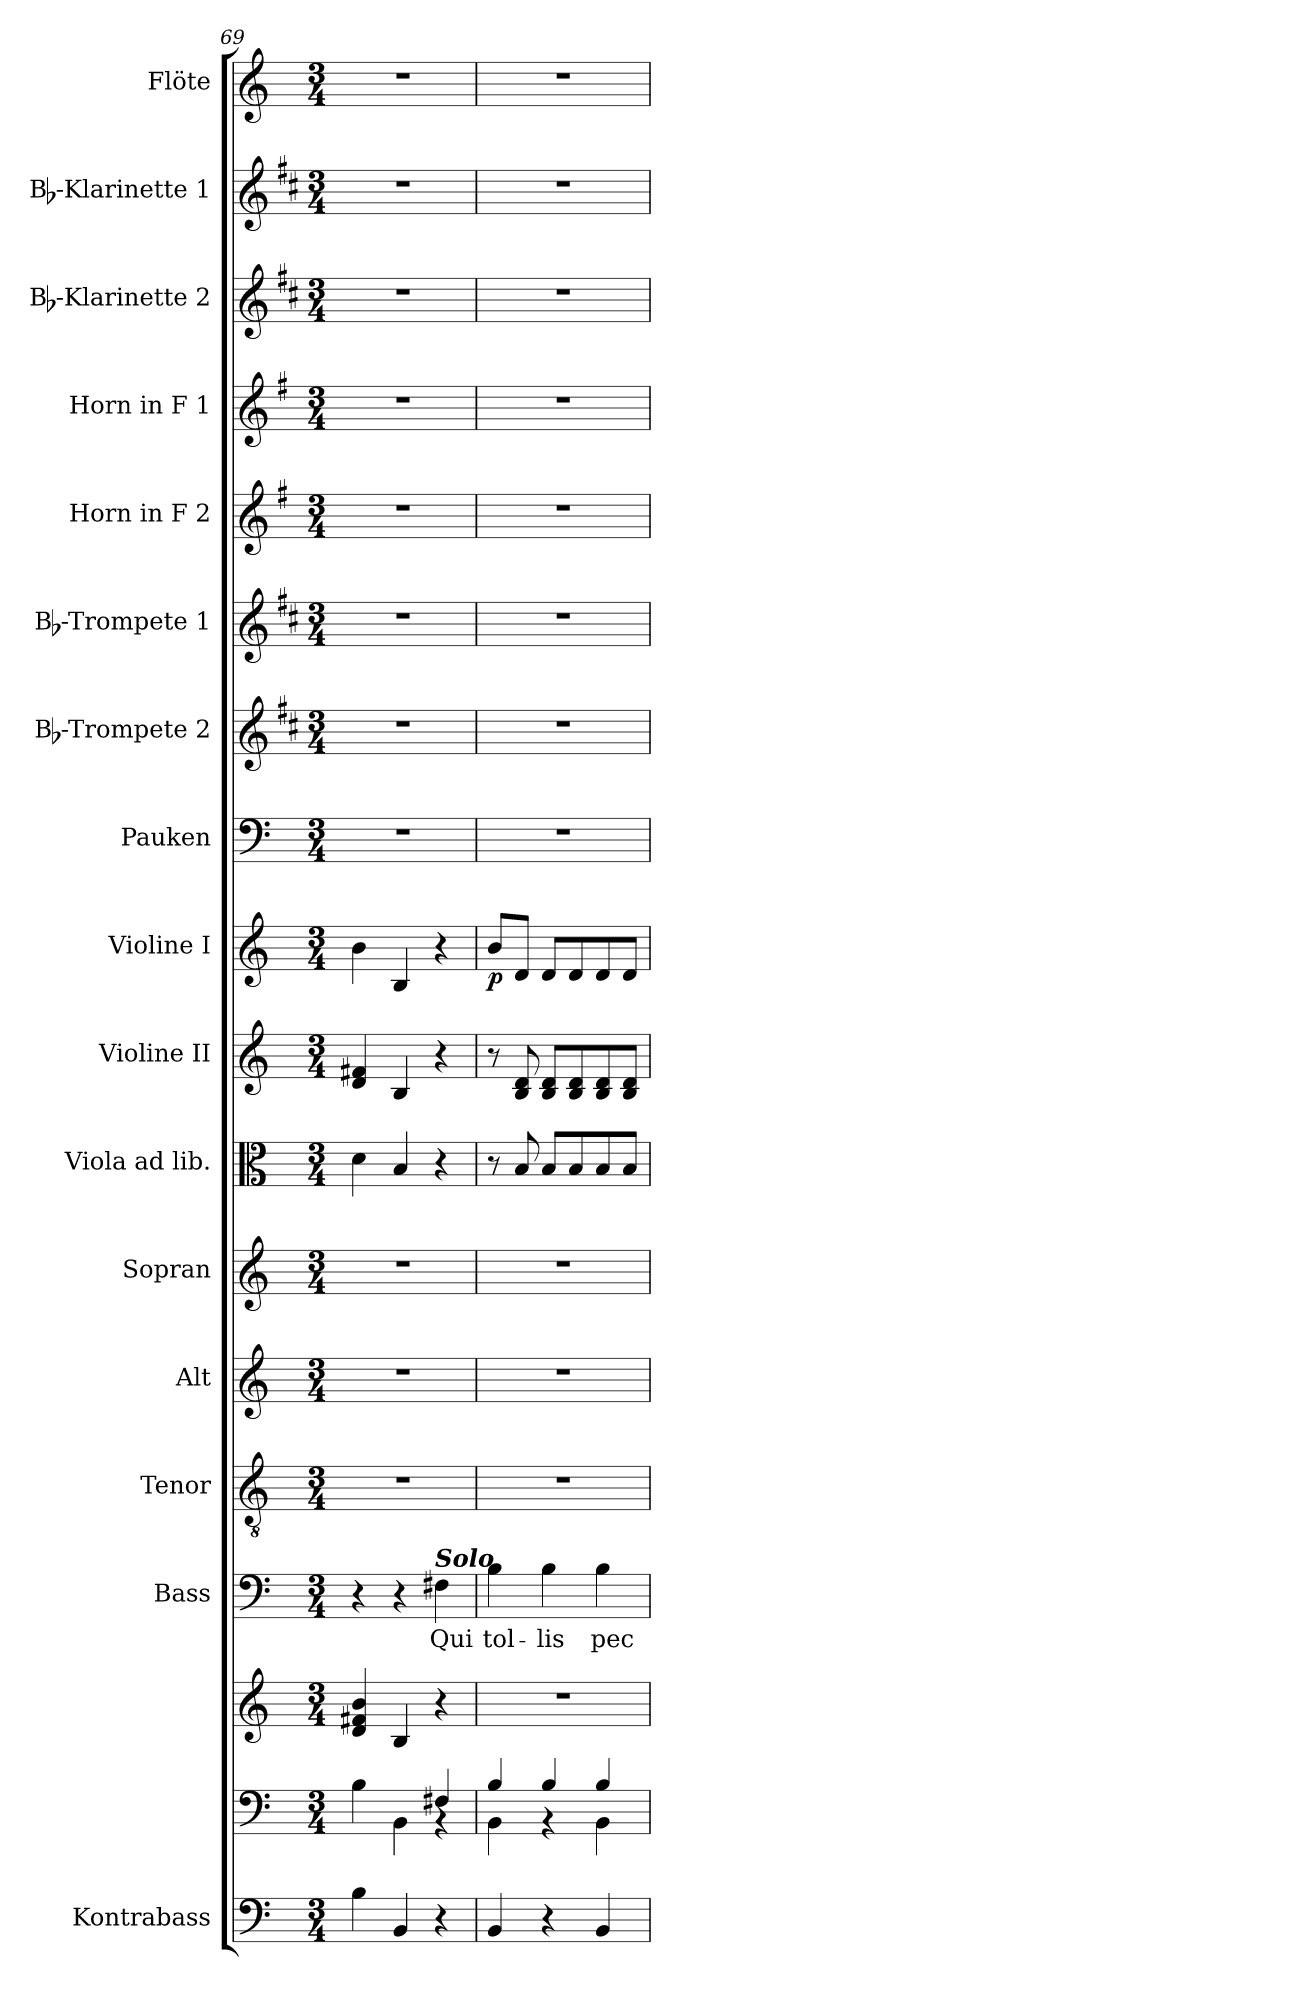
**kern	**kern	**kern	**kern	**text	**kern	**kern	**kern	**kern	**kern	**kern	**dynam	**kern	**kern	**kern	**kern	**kern	**kern	**kern	**kern
*part17	*part16	*part16	*part15	*part15	*part14	*part13	*part12	*part11	*part10	*part9	*part9	*part8	*part7	*part6	*part5	*part4	*part3	*part2	*part1
*staff18	*staff17	*staff16	*staff15	*staff15	*staff14	*staff13	*staff12	*staff11	*staff10	*staff9	*staff9	*staff8	*staff7	*staff6	*staff5	*staff4	*staff3	*staff2	*staff1
*I"Kontrabass	*	*	*I"Bass	*	*I"Tenor	*I"Alt	*I"Sopran	*I"Viola ad lib.	*I"Violine II	*I"Violine I	*	*I"Pauken	*I"Bb-Trompete 2	*I"Bb-Trompete 1	*I"Horn in F 2	*I"Horn in F 1	*I"Bb-Klarinette 2	*I"Bb-Klarinette 1	*I"Flöte
*I'Kb.	*	*	*I'B.	*	*I'T.	*I'A.	*I'S.	*I'Vla.	*I'Vl. II	*I'Vl. I	*	*I'Pk.	*I'Bb Trp. 2	*I'Bb Trp. 1	*	*	*I'Bb Kl. 2	*I'Bb Kl. 1	*I'Fl.
*clefF4	*clefF4	*clefG2	*clefF4	*	*clefGv2	*clefG2	*clefG2	*clefC3	*clefG2	*clefG2	*	*clefF4	*clefG2	*clefG2	*clefG2	*clefG2	*clefG2	*clefG2	*clefG2
*ITrd7c12	*	*	*	*	*	*	*	*	*	*	*	*	*ITrd1c2	*ITrd1c2	*ITrd4c7	*ITrd4c7	*ITrd1c2	*ITrd1c2	*
*k[]	*k[]	*k[]	*k[]	*	*k[]	*k[]	*k[]	*k[]	*k[]	*k[]	*	*k[]	*k[]	*k[]	*k[]	*k[]	*k[]	*k[]	*k[]
*C:	*C:	*C:	*C:	*	*C:	*C:	*C:	*C:	*C:	*C:	*	*C:	*C:	*C:	*C:	*C:	*C:	*C:	*C:
*M3/4	*M3/4	*M3/4	*M3/4	*	*M3/4	*M3/4	*M3/4	*M3/4	*M3/4	*M3/4	*	*M3/4	*M3/4	*M3/4	*M3/4	*M3/4	*M3/4	*M3/4	*M3/4
=69	=69	=69	=69	=69	=69	=69	=69	=69	=69	=69	=69	=69	=69	=69	=69	=69	=69	=69	=69
*	*^	*	*	*	*	*	*	*	*	*	*	*	*	*	*	*	*	*	*
4BB\	2ryy	4B\	4d/ 4f#X/ 4b/	4r	.	2.r	2.r	2.r	4d\	4d/ 4f#X/	4b\	.	2.r	2.r	2.r	2.r	2.r	2.r	2.r	2.r
4BBB/	.	4BB\	4B/	4r	.	.	.	.	4B/	4B/	4B/	.	.	.	.	.	.	.	.	.
!	!	!	!	!LO:TX:a:Bi:t=Solo	!	!	!	!	!	!	!	!	!	!	!	!	!	!	!	!
!	!	!	!	!	!LO:LY:b	!	!	!	!	!	!	!	!	!	!	!	!	!	!	!
4r	4F#X/	4rAA	4r	4F#X\	Qui	.	.	.	4r	4r	4r	.	.	.	.	.	.	.	.	.
=70	=70	=70	=70	=70	=70	=70	=70	=70	=70	=70	=70	=70	=70	=70	=70	=70	=70	=70	=70	=70
!	!	!	!	!	!LO:LY:b	!	!	!	!	!	!	!LO:DY:b	!	!	!	!	!	!	!	!
4BBB/	4B/	4BB\	2.r	4B\	tol-	2.r	2.r	2.r	8r	8r	8b/L	p	2.r	2.r	2.r	2.r	2.r	2.r	2.r	2.r
.	.	.	.	.	.	.	.	.	8B/	8B/ 8d/	8d/J	.	.	.	.	.	.	.	.	.
!	!	!	!	!	!LO:LY:b	!	!	!	!	!	!	!	!	!	!	!	!	!	!	!
4r	4B/	4rBB	.	4B\	-lis	.	.	.	8B/L	8B/ 8d/L	8d/L	.	.	.	.	.	.	.	.	.
.	.	.	.	.	.	.	.	.	8B/	8B/ 8d/	8d/	.	.	.	.	.	.	.	.	.
!	!	!	!	!	!LO:LY:b	!	!	!	!	!	!	!	!	!	!	!	!	!	!	!
4BBB/	4B/	4BB\	.	4B\	pec-	.	.	.	8B/	8B/ 8d/	8d/	.	.	.	.	.	.	.	.	.
.	.	.	.	.	.	.	.	.	8B/J	8B/ 8d/J	8d/J	.	.	.	.	.	.	.	.	.
*	*v	*v	*	*	*	*	*	*	*	*	*	*	*	*	*	*	*	*	*	*
=	=	=	=	=	=	=	=	=	=	=	=	=	=	=	=	=	=	=	=
*-	*-	*-	*-	*-	*-	*-	*-	*-	*-	*-	*-	*-	*-	*-	*-	*-	*-	*-	*-
